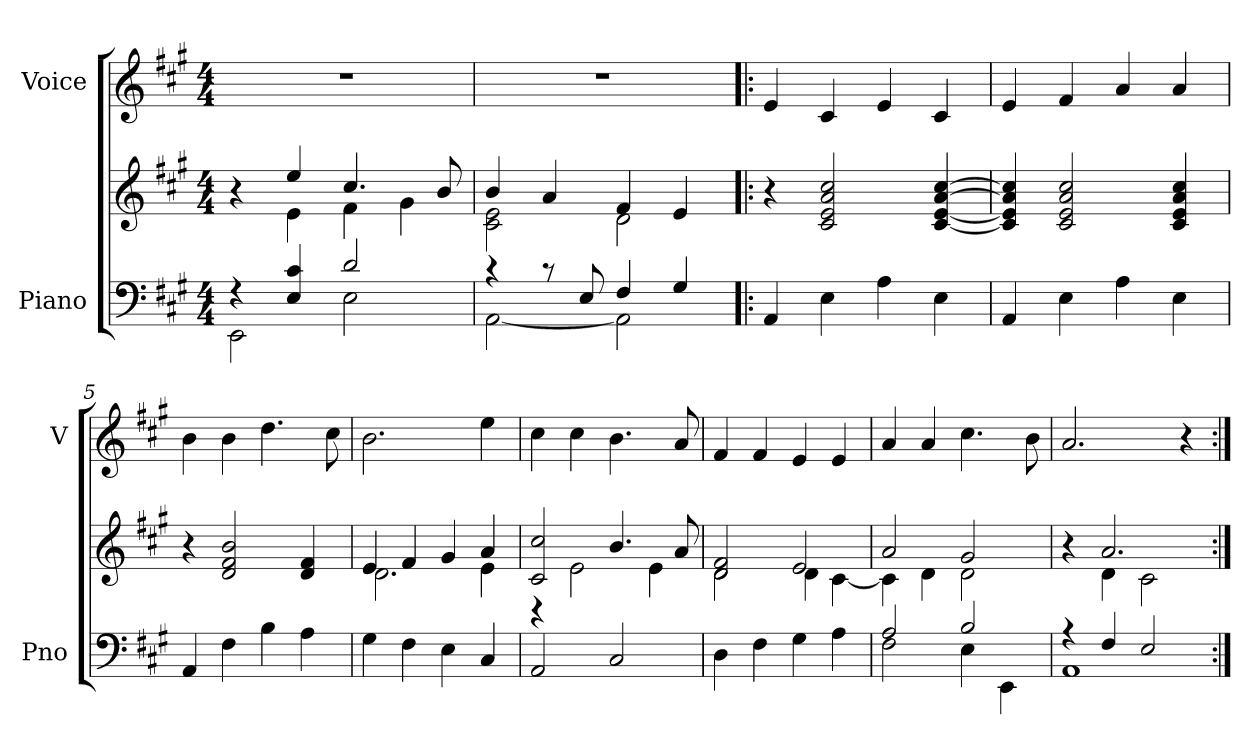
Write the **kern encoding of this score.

**kern	**kern	**kern
*part2	*part2	*part1
*staff3	*staff2	*staff1
*I"Piano	*	*I"Voice
*I'Pno	*	*I'V
*clefF4	*clefG2	*clefG2
*k[f#c#g#]	*k[f#c#g#]	*k[f#c#g#]
*M4/4	*M4/4	*M4/4
=1	=1	=1
*^	*^	*
4r	2EE\	4r	4ryy	1r
4E/ 4c#/	.	4ee/	4e\	.
2d/	2E\	4.cc#/	4f#\	.
.	.	.	4g#\	.
.	.	8b/	.	.
=2	=2	=2	=2	=2
4r	[<2AA\	4b/	2c#\ 2e\	1r
8r	.	4a/	.	.
8E/	.	.	.	.
4F#/	2AA\]	4f#/	2d\	.
4G#/	.	4e/	.	.
*v	*v	*	*	*
*	*v	*v	*
!!LO:LB:g=z
=3!|:	=3!|:	=3!|:
4AA/	4r	4e/
4E\	2c#/ 2e/ 2a/ 2cc#/	4c#/
4A\	.	4e/
4E\	[<4c#/ [<4e/ [>4a/ [>4cc#/	4c#/
=4	=4	=4
4AA/	4c#/] 4e/] 4a/] 4cc#/]	4e/
4E\	2c#/ 2e/ 2a/ 2cc#/	4f#/
4A\	.	4a/
4E\	4c#/ 4e/ 4a/ 4cc#/	4a/
!!LO:PB:g=z
=5	=5	=5
4AA/	4r	4b\
4F#\	2d/ 2f#/ 2b/	4b\
4B\	.	4.dd\
4A\	4d/ 4f#/	.
.	.	8cc#\
=6	=6	=6
*	*^	*
4G#\	4e/	2.d\	2.b\
4F#\	4f#/	.	.
4E\	4g#/	.	.
4C#/	4a/	4e\	4ee\
=7	=7	=7	=7
2AA/	2c#/ 2cc#/	4r	4cc#\
.	.	2e\	4cc#\
2C#/	4.b/	.	4.b\
.	.	4e\	.
.	8a/	.	8a/
!!LO:LB:g=z
=8	=8	=8	=8
4D\	2d/ 2f#/	2d\	4f#/
4F#\	.	.	4f#/
4G#\	2e/	4d\	4e/
4A\	.	[<4c#\	4e/
=9	=9	=9	=9
*^	*	*	*
2A/	2F#\	2a/	4c#\]	4a/
.	.	.	4d\	4a/
2B/	4E\	2g#/	2d\	4.cc#\
.	4EE\	.	.	.
.	.	.	.	8b\
=10	=10	=10	=10	=10
4r	1AA	4r	4ryy	2.a/
4F#/	.	2.a/	4d\	.
2E/	.	.	2c#\	.
.	.	.	.	4r
*v	*v	*	*	*
*	*v	*v	*
=:|!	=:|!	=:|!
*-	*-	*-
